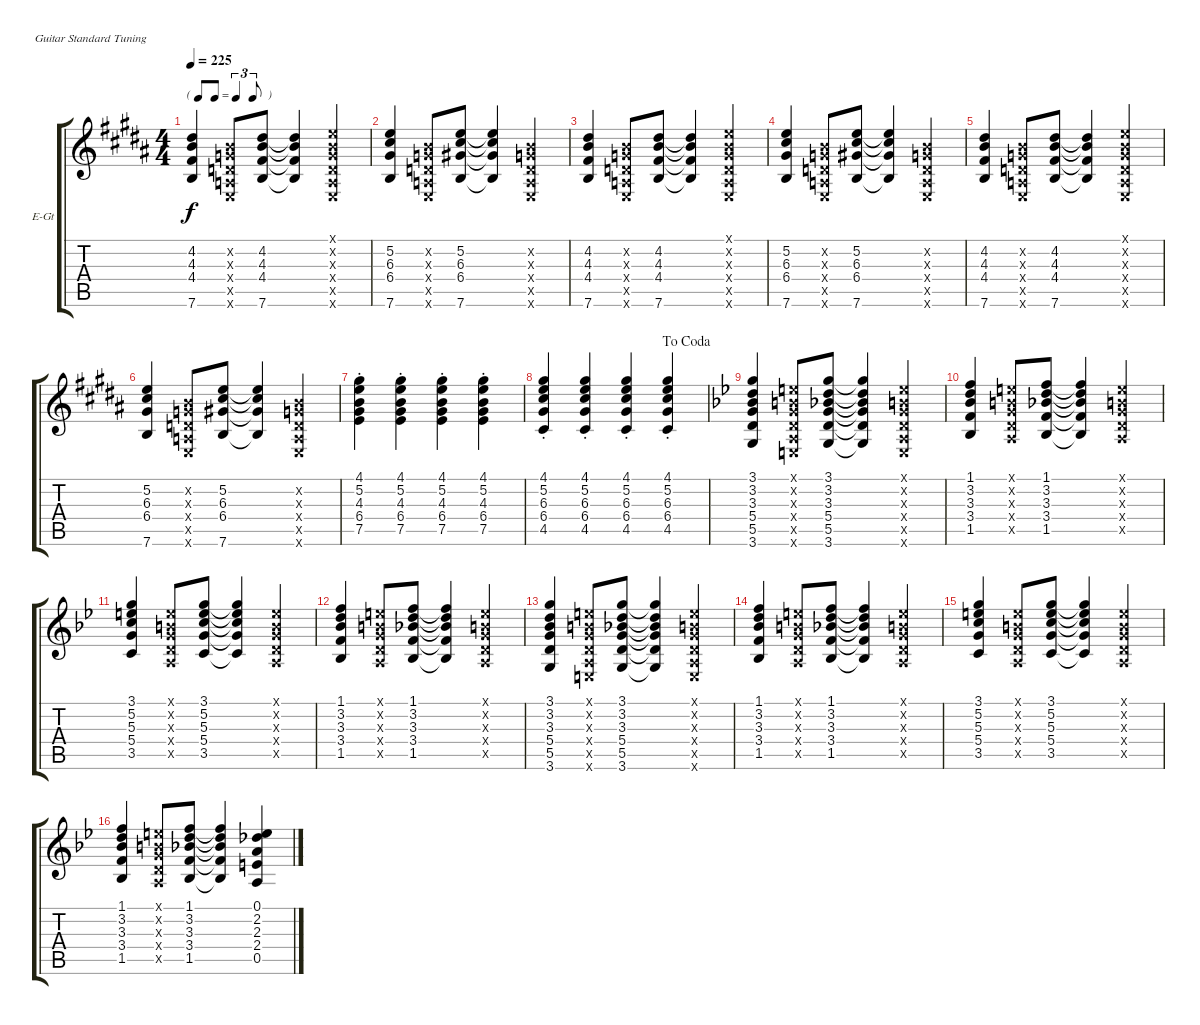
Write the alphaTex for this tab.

\defaultSystemsLayout 4
\bracketExtendMode groupsimilarinstruments
\firstSystemTrackNameOrientation horizontal
\otherSystemsTrackNameOrientation horizontal
\track ("Electric Guitar (Clean)" "E-Gt") {instrument electricguitarclean}
\staff {score tabs}
\tuning (E4 B3 G3 D3 A2 E2)
\ts (4 4)
\tf triplet8th
\tempo 225
\clef g2
\ks b
(7.6 4.4 4.3 4.2).4{dy f} (0.2{x} 0.3{x} 0.4{x} 0.5{x} 0.6{x}).8 (7.6 4.4 4.3 4.2).8 (4.2{t} 4.3{t} 4.4{t} 7.6{t}).4 (0.6{x} 0.5{x} 0.4{x} 0.3{x} 0.2{x} 0.1{x}).4 |
(7.6 5.2 6.3 6.4).4 (0.2{x} 0.3{x} 0.4{x} 0.5{x} 0.6{x}).8 (7.6 5.2 6.3 6.4).8 (7.6{t} 5.2{t} 6.3{t} 6.4{t}).4 (0.2{x} 0.3{x} 0.4{x} 0.5{x} 0.6{x}).4 |
(7.6 4.4 4.3 4.2).4 (0.2{x} 0.3{x} 0.4{x} 0.5{x} 0.6{x}).8 (7.6 4.4 4.3 4.2).8 (4.2{t} 4.3{t} 4.4{t} 7.6{t}).4 (0.6{x} 0.5{x} 0.4{x} 0.3{x} 0.2{x} 0.1{x}).4 |
(7.6 5.2 6.3 6.4).4 (0.2{x} 0.3{x} 0.4{x} 0.5{x} 0.6{x}).8 (7.6 5.2 6.3 6.4).8 (7.6{t} 5.2{t} 6.3{t} 6.4{t}).4 (0.2{x} 0.3{x} 0.4{x} 0.5{x} 0.6{x}).4 |
(7.6 4.4 4.3 4.2).4 (0.2{x} 0.3{x} 0.4{x} 0.5{x} 0.6{x}).8 (7.6 4.4 4.3 4.2).8 (4.2{t} 4.3{t} 4.4{t} 7.6{t}).4 (0.6{x} 0.5{x} 0.4{x} 0.3{x} 0.2{x} 0.1{x}).4 |
(7.6 5.2 6.3 6.4).4 (0.2{x} 0.3{x} 0.4{x} 0.5{x} 0.6{x}).8 (7.6 5.2 6.3 6.4).8 (7.6{t} 5.2{t} 6.3{t} 6.4{t}).4 (0.2{x} 0.3{x} 0.4{x} 0.5{x} 0.6{x}).4 |
(7.5{st} 6.4{st} 4.3{st} 5.2{st} 4.1{st}).4 (7.5{st} 6.4{st} 4.3{st} 5.2{st} 4.1{st}).4 (7.5{st} 6.4{st} 4.3{st} 5.2{st} 4.1{st}).4 (7.5{st} 6.4{st} 4.3{st} 5.2{st} 4.1{st}).4 |
\jump dacoda
(4.5{st} 6.4{st} 6.3{st} 5.2{st} 4.1{st}).4 (4.5{st} 6.4{st} 6.3{st} 5.2{st} 4.1{st}).4 (4.5{st} 6.4{st} 6.3{st} 5.2{st} 4.1{st}).4 (4.5{st} 6.4{st} 6.3{st} 5.2{st} 4.1{st}).4 |
\ks gminor
(3.6 5.5 5.4 3.3 3.2 3.1).4 (0.1{x} 0.2{x} 0.3{x} 0.4{x} 0.5{x} 0.6{x}).8 (3.6 5.5 5.4 3.3 3.2 3.1).8 (3.1{t} 3.2{t} 3.3{t} 5.4{t} 5.5{t} 3.6{t}).4 (0.6{x} 0.5{x} 0.4{x} 0.3{x} 0.2{x} 0.1{x}).4 |
(1.5 3.4 3.3 3.2 1.1).4 (0.1{x} 0.2{x} 0.3{x} 0.4{x} 0.5{x}).8 (1.5 3.4 3.3 3.2 1.1).8 (1.1{t} 3.2{t} 3.3{t} 3.4{t} 1.5{t}).4 (0.5{x} 0.4{x} 0.3{x} 0.2{x} 0.1{x}).4 |
(3.5 5.4 5.3 5.2 3.1).4 (0.1{x} 0.2{x} 0.3{x} 0.4{x} 0.5{x}).8 (3.5 5.4 5.3 5.2 3.1).8 (3.1{t} 5.2{t} 5.3{t} 5.4{t} 3.5{t}).4 (0.5{x} 0.4{x} 0.3{x} 0.2{x} 0.1{x}).4 |
(1.5 3.4 3.3 3.2 1.1).4 (0.1{x} 0.2{x} 0.3{x} 0.4{x} 0.5{x}).8 (1.5 3.4 3.3 3.2 1.1).8 (1.1{t} 3.2{t} 3.3{t} 3.4{t} 1.5{t}).4 (0.5{x} 0.4{x} 0.3{x} 0.2{x} 0.1{x}).4 |
(3.6 5.5 5.4 3.3 3.2 3.1).4 (0.1{x} 0.2{x} 0.3{x} 0.4{x} 0.5{x} 0.6{x}).8 (3.6 5.5 5.4 3.3 3.2 3.1).8 (3.1{t} 3.2{t} 3.3{t} 5.4{t} 5.5{t} 3.6{t}).4 (0.6{x} 0.5{x} 0.4{x} 0.3{x} 0.2{x} 0.1{x}).4 |
(1.5 3.4 3.3 3.2 1.1).4 (0.1{x} 0.2{x} 0.3{x} 0.4{x} 0.5{x}).8 (1.5 3.4 3.3 3.2 1.1).8 (1.1{t} 3.2{t} 3.3{t} 3.4{t} 1.5{t}).4 (0.5{x} 0.4{x} 0.3{x} 0.2{x} 0.1{x}).4 |
(3.5 5.4 5.3 5.2 3.1).4 (0.1{x} 0.2{x} 0.3{x} 0.4{x} 0.5{x}).8 (3.5 5.4 5.3 5.2 3.1).8 (3.1{t} 5.2{t} 5.3{t} 5.4{t} 3.5{t}).4 (0.5{x} 0.4{x} 0.3{x} 0.2{x} 0.1{x}).4 |
(1.5 3.4 3.3 3.2 1.1).4 (0.1{x} 0.2{x} 0.3{x} 0.4{x} 0.5{x}).8 (1.5 3.4 3.3 3.2 1.1).8 (1.1{t} 3.2{t} 3.3{t} 3.4{t} 1.5{t}).4 (0.5 2.4 2.3 2.2 0.1).4
